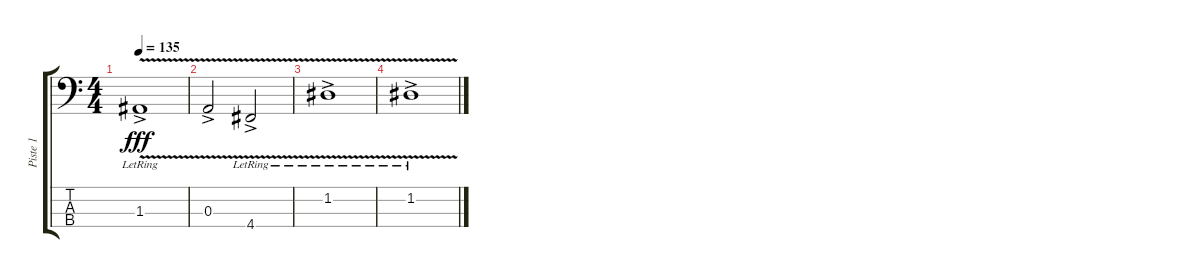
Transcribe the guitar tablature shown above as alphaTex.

\track ("Piste 1" "Piste 1") {instrument synthbass1}
\staff {score tabs}
\tuning (G2 D2 A1 D1) {hide}
\ts (4 4)
\tempo 135
\clef f4
\ks c
1.3{v ac lr}.1{dy fff volume 10 instrument synthbass2} |
0.3{v ac}.2 4.4{v ac lr}.2 |
1.2{v ac lr}.1 |
1.2{v ac lr}.1
